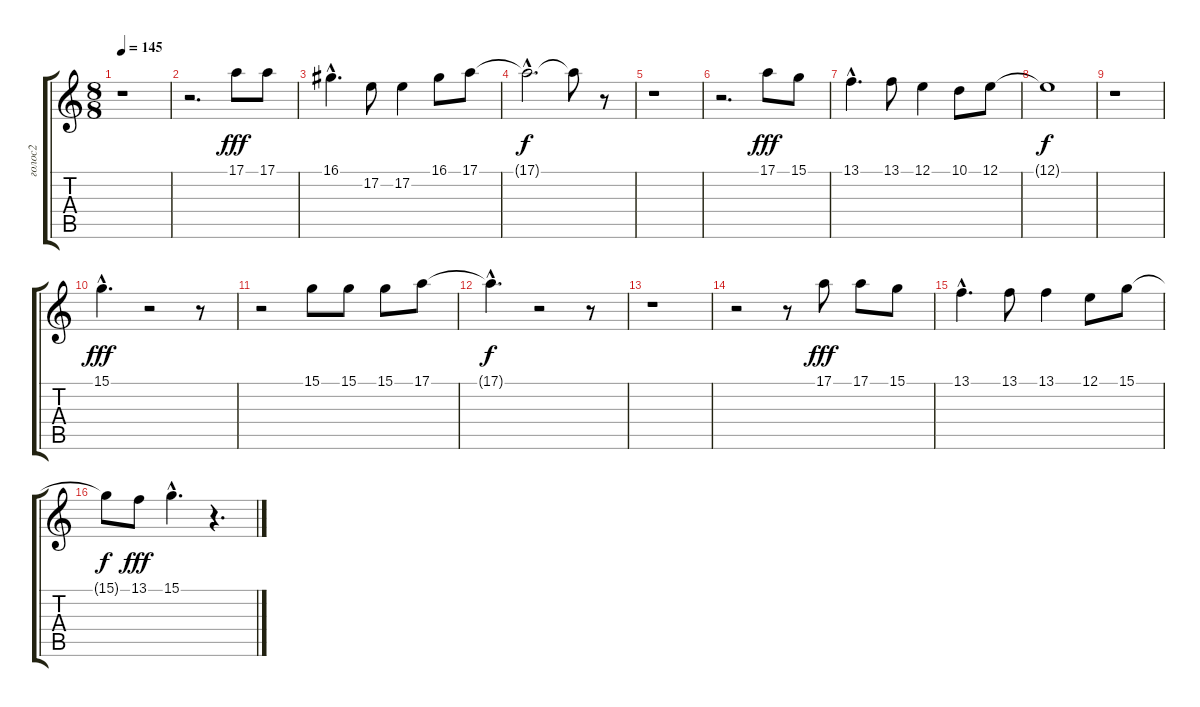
\track ("голос2" "голос2") {instrument flute}
\staff {score tabs}
\tuning (E4 B3 G3 D3 A2 E2) {hide}
\ts (8 8)
\tempo 145
\clef g2
\ks c
r.1{dy fff} |
r.2{d} 17.1.8 17.1.8 |
16.1{hac}.4{d} 17.2.8 17.2.4 16.1.8 17.1.8 |
17.1{hac t}.2{d dy f} 17.1{t}.8 r.8 |
r.1 |
r.2{d} 17.1.8{dy fff} 15.1.8 |
13.1{hac}.4{d} 13.1.8 12.1.4 10.1.8 12.1.8 |
12.1{t}.1{dy f} |
r.1 |
15.1{hac}.4{d dy fff} r.2 r.8 |
r.2 15.1.8 15.1.8 15.1.8 17.1.8 |
17.1{hac t}.4{d dy f} r.2 r.8 |
r.1 |
r.2 r.8 17.1.8{dy fff} 17.1.8 15.1.8 |
13.1{hac}.4{d} 13.1.8 13.1.4 12.1.8 15.1.8 |
15.1{t}.8{dy f} 13.1.8{dy fff} 15.1{hac}.4{d} r.4{d}
